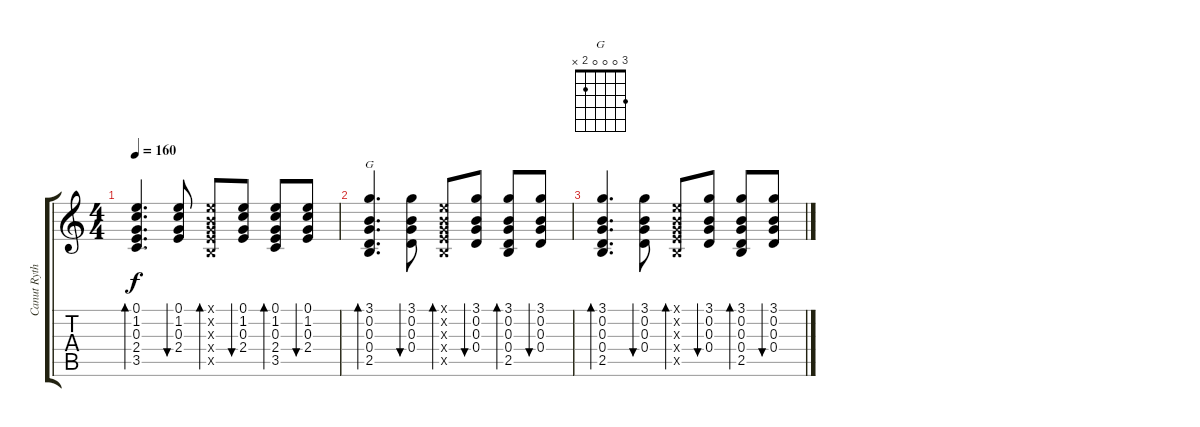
\track ("Canut Rythm" "Canut Ryth") {instrument acousticguitarnylon}
\staff {score tabs}
\tuning (E4 B3 G3 D3 A2 E2) {hide}
\chord ("G" 3 0 0 0 2 x)
\ts (4 4)
\tempo 160
\clef g2
\ks c
(0.1 1.2 0.3 2.4 3.5).4{d bd 60 dy f} (0.1 1.2 0.3 2.4).8{bu 60} (0.1{x} 0.2{x} 0.3{x} 2.4{x} 2.5{x}).8{bd 60} (0.1 1.2 0.3 2.4).8{bu 60} (0.1 1.2 0.3 2.4 3.5).8{bd 60} (0.1 1.2 0.3 2.4).8{bu 60} |
(3.1 0.2 0.3 0.4 2.5).4{d bd 60 ch "G"} (3.1 0.2 0.3 0.4).8{bu 60} (0.1{x} 0.2{x} 0.3{x} 2.4{x} 2.5{x}).8{bd 60} (3.1 0.2 0.3 0.4).8{bu 60} (3.1 0.2 0.3 0.4 2.5).8{bd 60} (3.1 0.2 0.3 0.4).8{bu 60} |
(3.1 0.2 0.3 0.4 2.5).4{d bd 60} (3.1 0.2 0.3 0.4).8{bu 60} (0.1{x} 0.2{x} 0.3{x} 2.4{x} 2.5{x}).8{bd 60} (3.1 0.2 0.3 0.4).8{bu 60} (3.1 0.2 0.3 0.4 2.5).8{bd 60} (3.1 0.2 0.3 0.4).8{bu 60}
